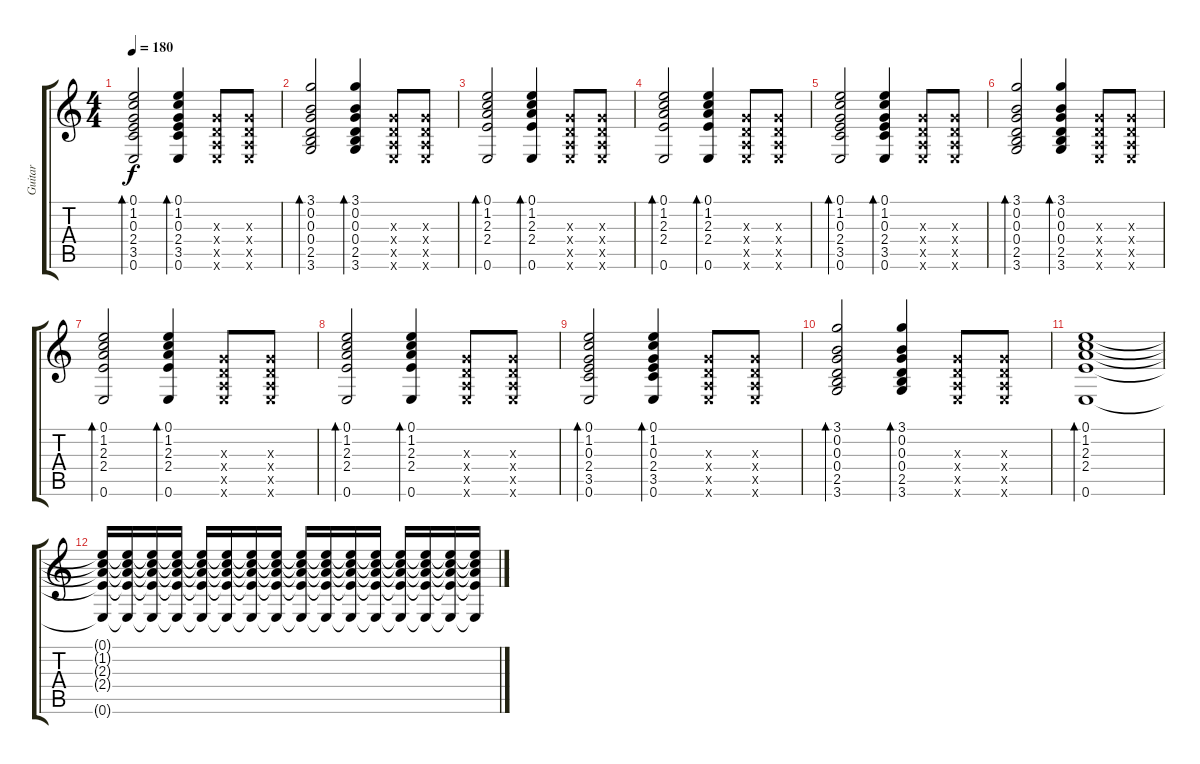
\track ("Guitar" "Guitar") {instrument acousticguitarsteel}
\staff {score tabs}
\tuning (E4 B3 G3 D3 A2 E2) {hide}
\ts (4 4)
\tempo 180
\clef g2
\ks c
(0.1 1.2 0.3 2.4 3.5 0.6).2{bd 120 dy f} (0.1 1.2 0.3 2.4 3.5 0.6).4{bd 120} (0.3{x} 0.4{x} 0.5{x} 0.6{x}).8 (0.3{x} 0.4{x} 0.5{x} 0.6{x}).8 |
(3.1 0.2 0.3 0.4 2.5 3.6).2{bd 120} (3.1 0.2 0.3 0.4 2.5 3.6).4{bd 120} (0.3{x} 0.4{x} 0.5{x} 0.6{x}).8 (0.3{x} 0.4{x} 0.5{x} 0.6{x}).8 |
(0.1 1.2 2.3 2.4 0.6).2{bd 120} (0.1 1.2 2.3 2.4 0.6).4{bd 120} (0.3{x} 0.4{x} 0.5{x} 0.6{x}).8 (0.3{x} 0.4{x} 0.5{x} 0.6{x}).8 |
(0.1 1.2 2.3 2.4 0.6).2{bd 120} (0.1 1.2 2.3 2.4 0.6).4{bd 120} (0.3{x} 0.4{x} 0.5{x} 0.6{x}).8 (0.3{x} 0.4{x} 0.5{x} 0.6{x}).8 |
(0.1 1.2 0.3 2.4 3.5 0.6).2{bd 120} (0.1 1.2 0.3 2.4 3.5 0.6).4{bd 120} (0.3{x} 0.4{x} 0.5{x} 0.6{x}).8 (0.3{x} 0.4{x} 0.5{x} 0.6{x}).8 |
(3.1 0.2 0.3 0.4 2.5 3.6).2{bd 120} (3.1 0.2 0.3 0.4 2.5 3.6).4{bd 120} (0.3{x} 0.4{x} 0.5{x} 0.6{x}).8 (0.3{x} 0.4{x} 0.5{x} 0.6{x}).8 |
(0.1 1.2 2.3 2.4 0.6).2{bd 120} (0.1 1.2 2.3 2.4 0.6).4{bd 120} (0.3{x} 0.4{x} 0.5{x} 0.6{x}).8 (0.3{x} 0.4{x} 0.5{x} 0.6{x}).8 |
(0.1 1.2 2.3 2.4 0.6).2{bd 120} (0.1 1.2 2.3 2.4 0.6).4{bd 120} (0.3{x} 0.4{x} 0.5{x} 0.6{x}).8 (0.3{x} 0.4{x} 0.5{x} 0.6{x}).8 |
(0.1 1.2 0.3 2.4 3.5 0.6).2{bd 120} (0.1 1.2 0.3 2.4 3.5 0.6).4{bd 120} (0.3{x} 0.4{x} 0.5{x} 0.6{x}).8 (0.3{x} 0.4{x} 0.5{x} 0.6{x}).8 |
(3.1 0.2 0.3 0.4 2.5 3.6).2{bd 120} (3.1 0.2 0.3 0.4 2.5 3.6).4{bd 120} (0.3{x} 0.4{x} 0.5{x} 0.6{x}).8 (0.3{x} 0.4{x} 0.5{x} 0.6{x}).8 |
(0.1 1.2 2.3 2.4 0.6).1{bd 240} |
(0.1{t} 1.2{t} 2.3{t} 2.4{t} 0.6{t}).16{volume 16} (0.1{t} 1.2{t} 2.3{t} 2.4{t} 0.6{t}).16{volume 15} (0.1{t} 1.2{t} 2.3{t} 2.4{t} 0.6{t}).16{volume 14} (0.1{t} 1.2{t} 2.3{t} 2.4{t} 0.6{t}).16{volume 13} (0.1{t} 1.2{t} 2.3{t} 2.4{t} 0.6{t}).16{volume 12} (0.1{t} 1.2{t} 2.3{t} 2.4{t} 0.6{t}).16{volume 11} (0.1{t} 1.2{t} 2.3{t} 2.4{t} 0.6{t}).16{volume 10} (0.1{t} 1.2{t} 2.3{t} 2.4{t} 0.6{t}).16{volume 9} (0.1{t} 1.2{t} 2.3{t} 2.4{t} 0.6{t}).16{volume 8} (0.1{t} 1.2{t} 2.3{t} 2.4{t} 0.6{t}).16{volume 7} (0.1{t} 1.2{t} 2.3{t} 2.4{t} 0.6{t}).16{volume 6} (0.1{t} 1.2{t} 2.3{t} 2.4{t} 0.6{t}).16{volume 5} (0.1{t} 1.2{t} 2.3{t} 2.4{t} 0.6{t}).16{volume 4} (0.1{t} 1.2{t} 2.3{t} 2.4{t} 0.6{t}).16{volume 3} (0.1{t} 1.2{t} 2.3{t} 2.4{t} 0.6{t}).16{volume 2} (0.1{t} 1.2{t} 2.3{t} 2.4{t} 0.6{t}).16{volume 1}
